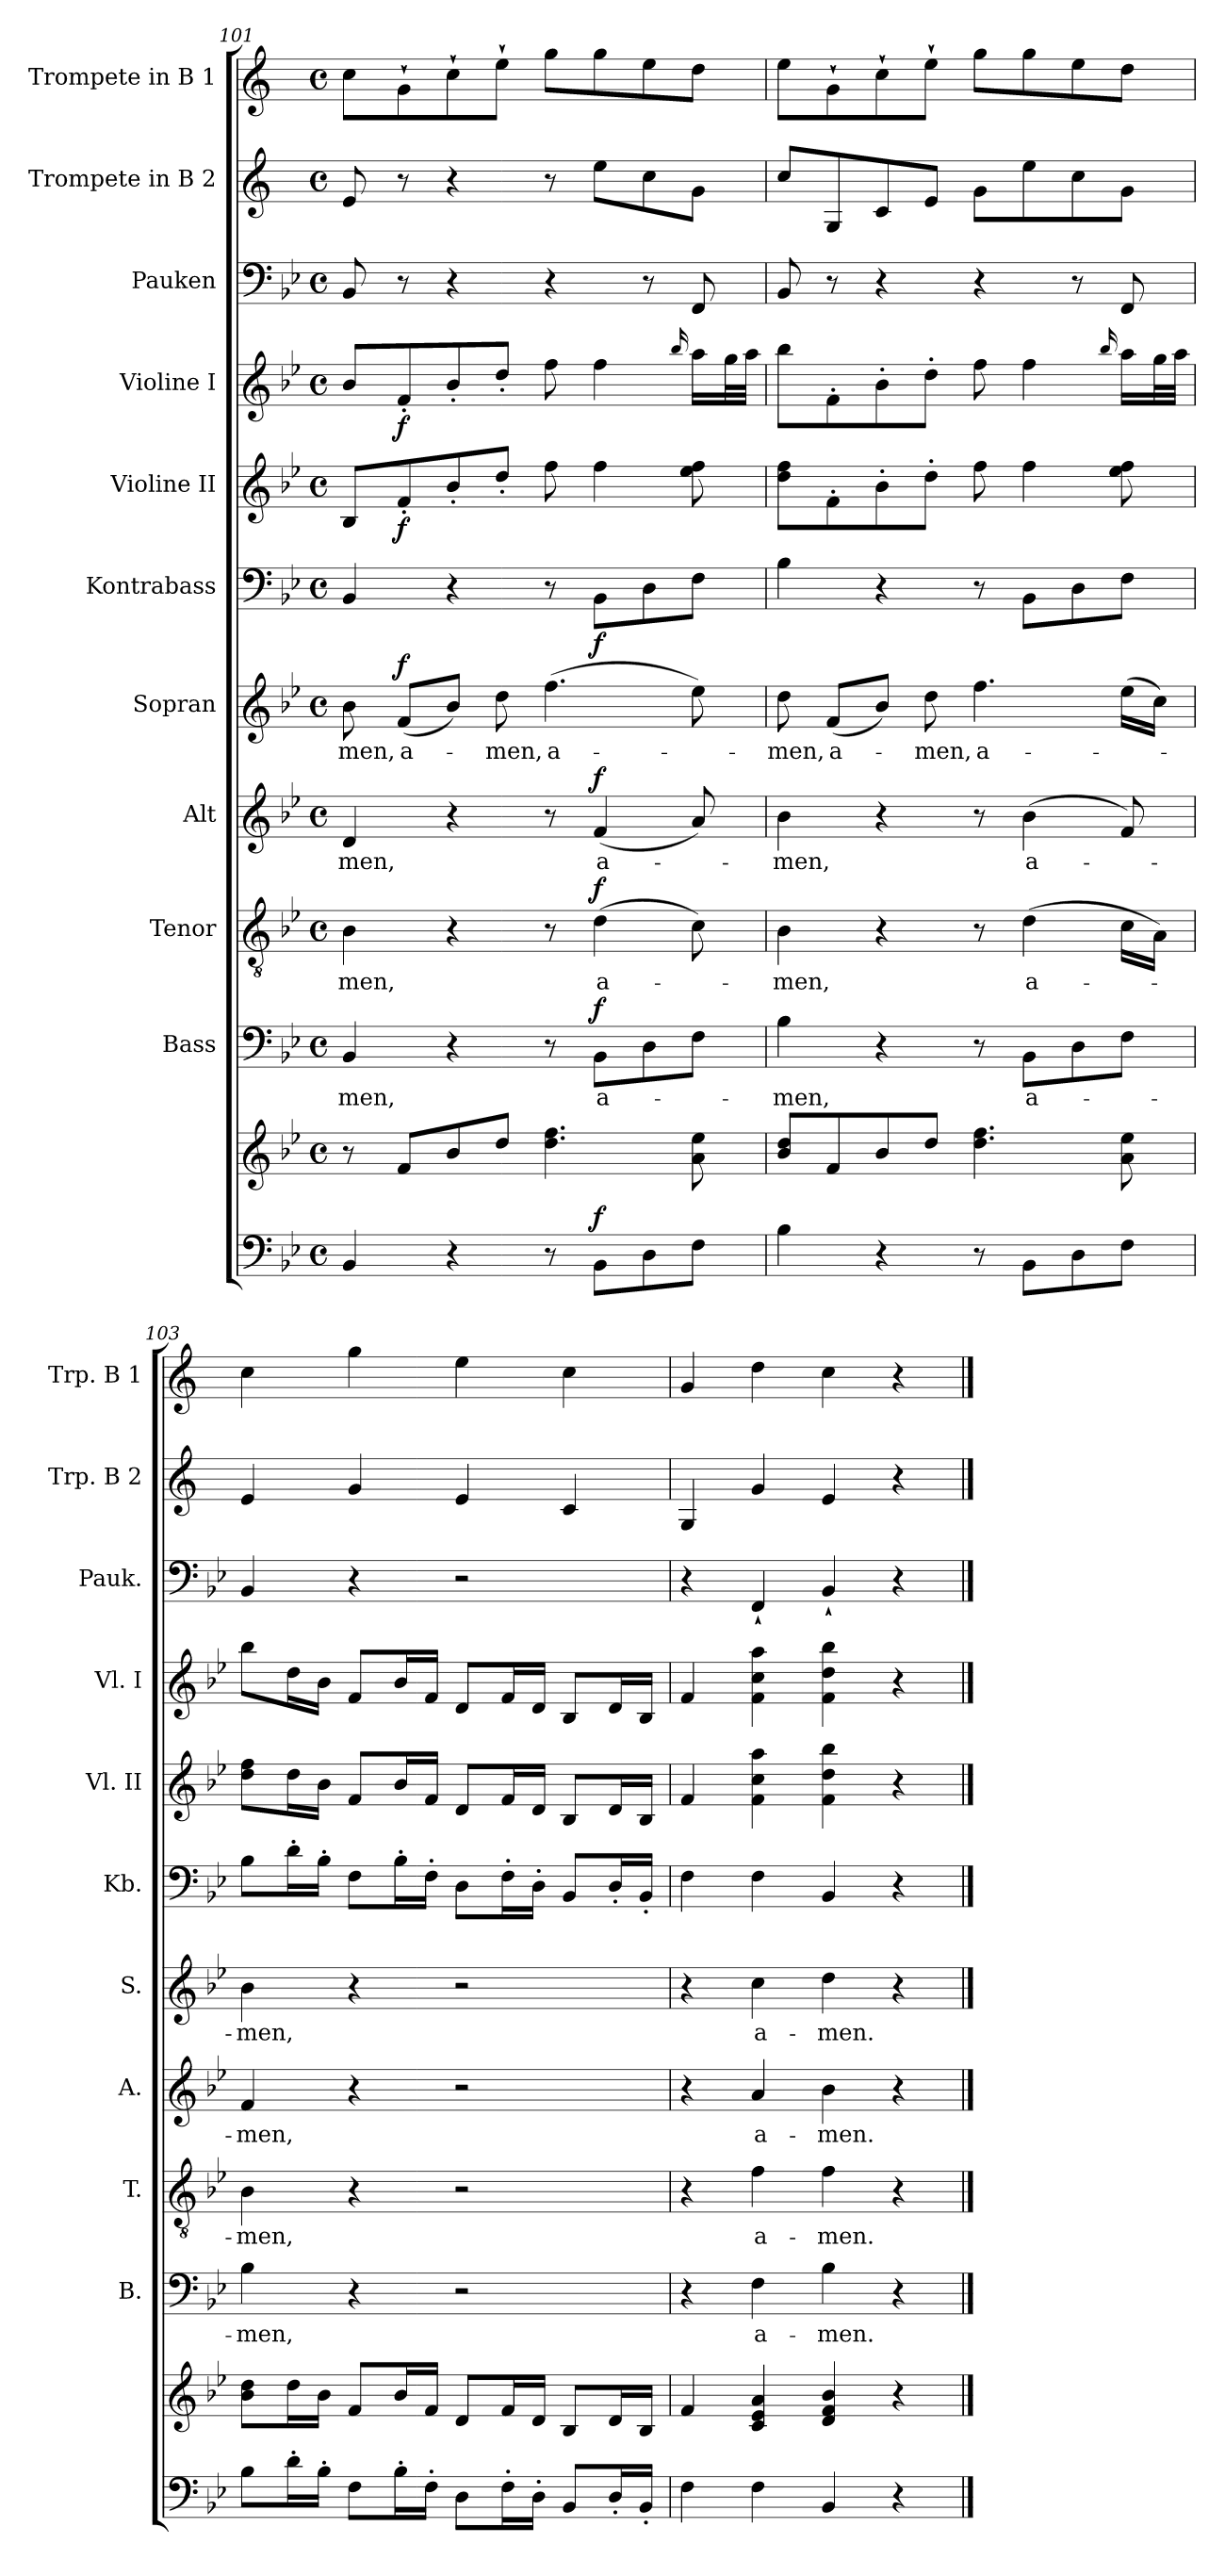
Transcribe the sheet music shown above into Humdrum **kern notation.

**kern	**kern	**dynam	**kern	**text	**dynam	**kern	**text	**dynam	**kern	**text	**dynam	**kern	**text	**dynam	**kern	**dynam	**kern	**dynam	**kern	**dynam	**kern	**kern	**kern
*part11	*part11	*part11	*part10	*part10	*part10	*part9	*part9	*part9	*part8	*part8	*part8	*part7	*part7	*part7	*part6	*part6	*part5	*part5	*part4	*part4	*part3	*part2	*part1
*staff12	*staff11	*staff11/12	*staff10	*staff10	*staff10	*staff9	*staff9	*staff9	*staff8	*staff8	*staff8	*staff7	*staff7	*staff7	*staff6	*staff6	*staff5	*staff5	*staff4	*staff4	*staff3	*staff2	*staff1
*	*	*	*I"Bass	*	*	*I"Tenor	*	*	*I"Alt	*	*	*I"Sopran	*	*	*I"Kontrabass	*	*I"Violine II	*	*I"Violine I	*	*I"Pauken	*I"Trompete in B 2	*I"Trompete in B 1
*	*	*	*I'B.	*	*	*I'T.	*	*	*I'A.	*	*	*I'S.	*	*	*I'Kb.	*	*I'Vl. II	*	*I'Vl. I	*	*I'Pauk.	*I'Trp. B 2	*I'Trp. B 1
!!LO:PB:g=z
*clefF4	*clefG2	*	*clefF4	*	*	*clefGv2	*	*	*clefG2	*	*	*clefG2	*	*	*clefF4	*	*clefG2	*	*clefG2	*	*clefF4	*clefG2	*clefG2
*	*	*	*	*	*	*	*	*	*	*	*	*	*	*	*ITrd7c12	*	*	*	*	*	*	*ITrd1c2	*ITrd1c2
*k[b-e-]	*k[b-e-]	*	*k[b-e-]	*	*	*k[b-e-]	*	*	*k[b-e-]	*	*	*k[b-e-]	*	*	*k[b-e-]	*	*k[b-e-]	*	*k[b-e-]	*	*k[b-e-]	*k[b-e-]	*k[b-e-]
*B-:	*B-:	*	*B-:	*	*	*B-:	*	*	*B-:	*	*	*B-:	*	*	*B-:	*	*B-:	*	*B-:	*	*B-:	*B-:	*B-:
*M4/4	*M4/4	*	*M4/4	*	*	*M4/4	*	*	*M4/4	*	*	*M4/4	*	*	*M4/4	*	*M4/4	*	*M4/4	*	*M4/4	*M4/4	*M4/4
*met(c)	*met(c)	*	*met(c)	*	*	*met(c)	*	*	*met(c)	*	*	*met(c)	*	*	*met(c)	*	*met(c)	*	*met(c)	*	*met(c)	*met(c)	*met(c)
=101	=101	=101	=101	=101	=101	=101	=101	=101	=101	=101	=101	=101	=101	=101	=101	=101	=101	=101	=101	=101	=101	=101	=101
!	!	!	!	!LO:LY:b	!	!	!LO:LY:b	!	!	!LO:LY:b	!	!	!LO:LY:b	!	!	!	!	!	!	!	!	!	!
4BB-/	8r	.	4BB-/	-men,	.	4B-\	-men,	.	4d/	-men,	.	8b-\	-men,	.	4BBB-/	.	8B-/L	.	8b-/L	.	8BB-/	8d/	8b-\L
!	!	!	!	!	!	!	!	!	!	!	!	!	!LO:LY:b	!LO:DY:a	!	!	!	!LO:DY:b	!	!LO:DY:b	!	!	!
.	8f/L	.	.	.	.	.	.	.	.	.	.	(<8f/L	a-	f	.	.	8f'</	f	8f'</	f	8r	8r	8f`>\
4r	8b-/	.	4r	.	.	4r	.	.	4r	.	.	8b-/J)	.	.	4r	.	8b-'</	.	8b-'</	.	4r	4r	8b-`>\
!	!	!	!	!	!	!	!	!	!	!	!	!	!LO:LY:b	!	!	!	!	!	!	!	!	!	!
.	8dd/J	.	.	.	.	.	.	.	.	.	.	8dd\	-men,	.	.	.	8dd'</J	.	8dd'</J	.	.	.	8dd`>\J
!	!	!	!	!	!	!	!	!	!	!	!	!	!LO:LY:b	!	!	!	!	!	!	!	!	!	!
8r	4.dd\ 4.ff\	.	8r	.	.	8r	.	.	8r	.	.	(>4.ff\	a-	.	8r	.	8ff\	.	8ff\	.	4r	8r	8ff\L
!	!	!LO:DY:a=2	!	!LO:LY:b	!LO:DY:a	!	!LO:LY:b	!LO:DY:a	!	!LO:LY:b	!LO:DY:a	!	!	!	!	!LO:DY:b	!	!	!	!	!	!	!
8BB-\L	.	f	8BB-\L	a-	f	(>4d\	a-	f	(<4f/	a-	f	.	.	.	8BBB-\L	f	4ff\	.	4ff\	.	.	8dd\L	8ff\
8D\	.	.	8D\	.	.	.	.	.	.	.	.	.	.	.	8DD\	.	.	.	.	.	8r	8b-\	8dd\
.	.	.	.	.	.	.	.	.	.	.	.	.	.	.	.	.	.	.	16qqbb-/	.	.	.	.
8F\J	8a\ 8ee-\	.	8F\J	.	.	8c\)	.	.	8a/)	.	.	8ee-\)	.	.	8FF\J	.	8ee-\ 8ff\	.	16aa\LL	.	8FF/	8f\J	8cc\J
.	.	.	.	.	.	.	.	.	.	.	.	.	.	.	.	.	.	.	32gg\L	.	.	.	.
.	.	.	.	.	.	.	.	.	.	.	.	.	.	.	.	.	.	.	32aa\JJJ	.	.	.	.
=102	=102	=102	=102	=102	=102	=102	=102	=102	=102	=102	=102	=102	=102	=102	=102	=102	=102	=102	=102	=102	=102	=102	=102
!	!	!	!	!LO:LY:b	!	!	!LO:LY:b	!	!	!LO:LY:b	!	!	!LO:LY:b	!	!	!	!	!	!	!	!	!	!
4B-\	8b-/ 8dd/L	.	4B-\	-men,	.	4B-\	-men,	.	4b-\	-men,	.	8dd\	-men,	.	4BB-\	.	8dd\ 8ff\L	.	8bb-\L	.	8BB-/	8b-/L	8dd\L
!	!	!	!	!	!	!	!	!	!	!	!	!	!LO:LY:b	!	!	!	!	!	!	!	!	!	!
.	8f/	.	.	.	.	.	.	.	.	.	.	(<8f/L	a-	.	.	.	8f'>\	.	8f'>\	.	8r	8F/	8f`>\
4r	8b-/	.	4r	.	.	4r	.	.	4r	.	.	8b-/J)	.	.	4r	.	8b-'>\	.	8b-'>\	.	4r	8B-/	8b-`>\
!	!	!	!	!	!	!	!	!	!	!	!	!	!LO:LY:b	!	!	!	!	!	!	!	!	!	!
.	8dd/J	.	.	.	.	.	.	.	.	.	.	8dd\	-men,	.	.	.	8dd'>\J	.	8dd'>\J	.	.	8d/J	8dd`>\J
!	!	!	!	!	!	!	!	!	!	!	!	!	!LO:LY:b	!	!	!	!	!	!	!	!	!	!
8r	4.dd\ 4.ff\	.	8r	.	.	8r	.	.	8r	.	.	4.ff\	a-	.	8r	.	8ff\	.	8ff\	.	4r	8f\L	8ff\L
!	!	!	!	!LO:LY:b	!	!	!LO:LY:b	!	!	!LO:LY:b	!	!	!	!	!	!	!	!	!	!	!	!	!
8BB-\L	.	.	8BB-\L	a-	.	(>4d\	a-	.	(>4b-\	a-	.	.	.	.	8BBB-\L	.	4ff\	.	4ff\	.	.	8dd\	8ff\
8D\	.	.	8D\	.	.	.	.	.	.	.	.	.	.	.	8DD\	.	.	.	.	.	8r	8b-\	8dd\
.	.	.	.	.	.	.	.	.	.	.	.	.	.	.	.	.	.	.	16qqbb-/	.	.	.	.
8F\J	8a\ 8ee-\	.	8F\J	.	.	16c\LL	.	.	8f/)	.	.	(>16ee-\LL	.	.	8FF\J	.	8ee-\ 8ff\	.	16aa\LL	.	8FF/	8f\J	8cc\J
.	.	.	.	.	.	16A\JJ)	.	.	.	.	.	16cc\JJ)	.	.	.	.	.	.	32gg\L	.	.	.	.
.	.	.	.	.	.	.	.	.	.	.	.	.	.	.	.	.	.	.	32aa\JJJ	.	.	.	.
=103	=103	=103	=103	=103	=103	=103	=103	=103	=103	=103	=103	=103	=103	=103	=103	=103	=103	=103	=103	=103	=103	=103	=103
!	!	!	!	!LO:LY:b	!	!	!LO:LY:b	!	!	!LO:LY:b	!	!	!LO:LY:b	!	!	!	!	!	!	!	!	!	!
8B-\L	8b-\ 8dd\L	.	4B-\	-men,	.	4B-\	-men,	.	4f/	-men,	.	4b-\	-men,	.	8BB-\L	.	8dd\ 8ff\L	.	8bb-\L	.	4BB-/	4d/	4b-\
16d'>\L	16dd\L	.	.	.	.	.	.	.	.	.	.	.	.	.	16D'>\L	.	16dd\L	.	16dd\L	.	.	.	.
16B-'>\JJ	16b-\JJ	.	.	.	.	.	.	.	.	.	.	.	.	.	16BB-'>\JJ	.	16b-\JJ	.	16b-\JJ	.	.	.	.
8F\L	8f/L	.	4r	.	.	4r	.	.	4r	.	.	4r	.	.	8FF\L	.	8f/L	.	8f/L	.	4r	4f/	4ff\
16B-'>\L	16b-/L	.	.	.	.	.	.	.	.	.	.	.	.	.	16BB-'>\L	.	16b-/L	.	16b-/L	.	.	.	.
16F'>\JJ	16f/JJ	.	.	.	.	.	.	.	.	.	.	.	.	.	16FF'>\JJ	.	16f/JJ	.	16f/JJ	.	.	.	.
8D\L	8d/L	.	2r	.	.	2r	.	.	2r	.	.	2r	.	.	8DD\L	.	8d/L	.	8d/L	.	2r	4d/	4dd\
16F'>\L	16f/L	.	.	.	.	.	.	.	.	.	.	.	.	.	16FF'>\L	.	16f/L	.	16f/L	.	.	.	.
16D'>\JJ	16d/JJ	.	.	.	.	.	.	.	.	.	.	.	.	.	16DD'>\JJ	.	16d/JJ	.	16d/JJ	.	.	.	.
8BB-/L	8B-/L	.	.	.	.	.	.	.	.	.	.	.	.	.	8BBB-/L	.	8B-/L	.	8B-/L	.	.	4B-/	4b-\
16D'</L	16d/L	.	.	.	.	.	.	.	.	.	.	.	.	.	16DD'</L	.	16d/L	.	16d/L	.	.	.	.
16BB-'</JJ	16B-/JJ	.	.	.	.	.	.	.	.	.	.	.	.	.	16BBB-'</JJ	.	16B-/JJ	.	16B-/JJ	.	.	.	.
=104	=104	=104	=104	=104	=104	=104	=104	=104	=104	=104	=104	=104	=104	=104	=104	=104	=104	=104	=104	=104	=104	=104	=104
4F\	4f/	.	4r	.	.	4r	.	.	4r	.	.	4r	.	.	4FF\	.	4f/	.	4f/	.	4r	4F/	4f/
!	!	!	!	!LO:LY:b	!	!	!LO:LY:b	!	!	!LO:LY:b	!	!	!LO:LY:b	!	!	!	!	!	!	!	!	!	!
4F\	4c/ 4e-/ 4a/	.	4F\	a-	.	4f\	a-	.	4a/	a-	.	4cc\	a-	.	4FF\	.	4f\ 4cc\ 4aa\	.	4f\ 4cc\ 4aa\	.	4FF`</	4f/	4cc\
!	!	!	!	!LO:LY:b	!	!	!LO:LY:b	!	!	!LO:LY:b	!	!	!LO:LY:b	!	!	!	!	!	!	!	!	!	!
4BB-/	4d/ 4f/ 4b-/	.	4B-\	-men.	.	4f\	-men.	.	4b-\	-men.	.	4dd\	-men.	.	4BBB-/	.	4f\ 4dd\ 4bb-\	.	4f\ 4dd\ 4bb-\	.	4BB-`</	4d/	4b-\
4r	4r	.	4r	.	.	4r	.	.	4r	.	.	4r	.	.	4r	.	4r	.	4r	.	4r	4r	4r
==	==	==	==	==	==	==	==	==	==	==	==	==	==	==	==	==	==	==	==	==	==	==	==
*-	*-	*-	*-	*-	*-	*-	*-	*-	*-	*-	*-	*-	*-	*-	*-	*-	*-	*-	*-	*-	*-	*-	*-
